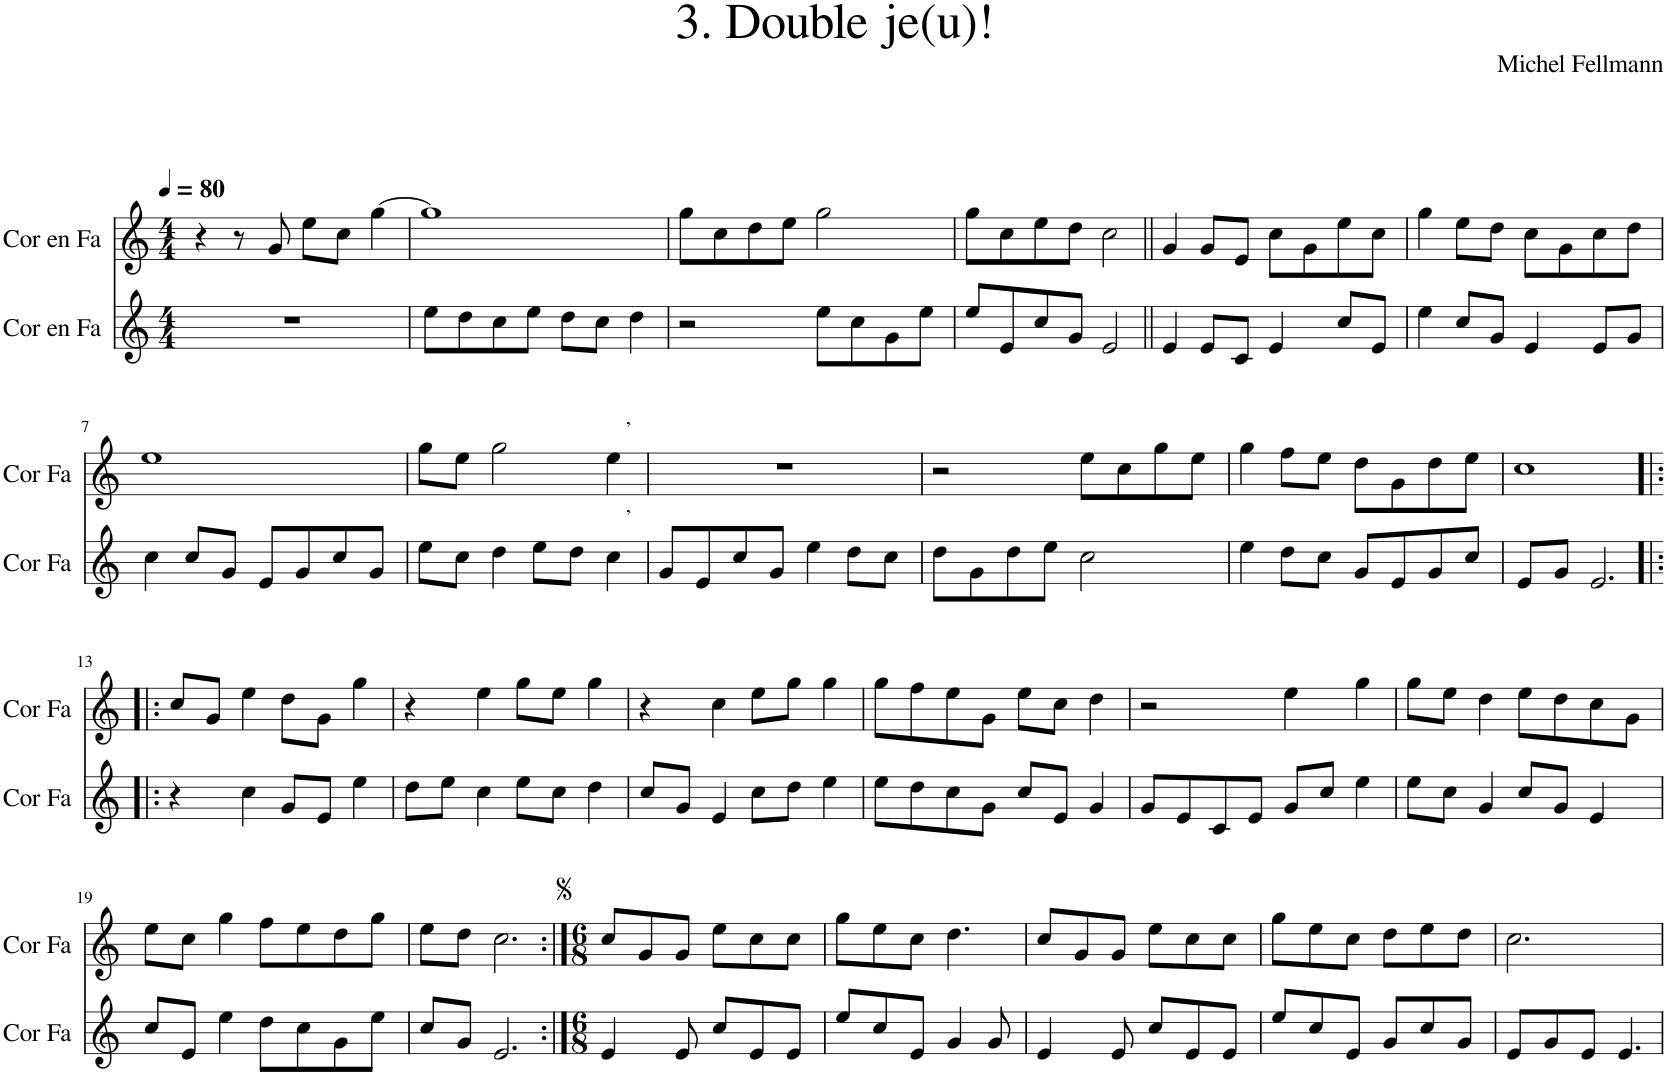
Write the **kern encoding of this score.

**kern	**kern
*part2	*part1
*staff2	*staff1
*I"Cor en Fa	*I"Cor en Fa
*I'Cor Fa	*I'Cor Fa
*clefG2	*clefG2
*Trd4c7	*Trd4c7
*k[]	*k[]
*M4/4	*M4/4
*MM80	*MM80
=1	=1
1r	4r
.	8r
.	8g/
.	8ee\L
.	8cc\J
.	[4gg\
=2	=2
8ee\L	1gg]
8dd\	.
8cc\	.
8ee\J	.
8dd\L	.
8cc\J	.
4dd\	.
=3	=3
2r	8gg\L
.	8cc\
.	8dd\
.	8ee\J
8ee\L	2gg\
8cc\	.
8g\	.
8ee\J	.
=4	=4
8ee/L	8gg\L
8e/	8cc\
8cc/	8ee\
8g/J	8dd\J
2e/	2cc\
=5||	=5||
4e/	4g/
8e/L	8g/L
8c/J	8e/J
4e/	8cc\L
.	8g\
8cc/L	8ee\
8e/J	8cc\J
=6	=6
4ee\	4gg\
8cc/L	8ee\L
8g/J	8dd\J
4e/	8cc\L
.	8g\
8e/L	8cc\
8g/J	8dd\J
!!LO:LB:g=z
=7	=7
4cc\	1ee
8cc/L	.
8g/J	.
8e/L	.
8g/	.
8cc/	.
8g/J	.
=8	=8
8ee\L	8gg\L
8cc\J	8ee\J
4dd\	2gg\
8ee\L	.
8dd\J	.
!	!LO:TX:a:t=,
!LO:TX:a:t=,	!
4cc\	4ee\
=9	=9
8g/L	1r
8e/	.
8cc/	.
8g/J	.
4ee\	.
8dd\L	.
8cc\J	.
=10	=10
8dd\L	2r
8g\	.
8dd\	.
8ee\J	.
2cc\	8ee\L
.	8cc\
.	8gg\
.	8ee\J
=11	=11
4ee\	4gg\
8dd\L	8ff\L
8cc\J	8ee\J
8g/L	8dd\L
8e/	8g\
8g/	8dd\
8cc/J	8ee\J
=12	=12
8e/L	1cc
8g/J	.
2.e/	.
!!LO:LB:g=z
=13!|:	=13!|:
4r	8cc/L
.	8g/J
4cc\	4ee\
8g/L	8dd\L
8e/J	8g\J
4ee\	4gg\
=14	=14
8dd\L	4r
8ee\J	.
4cc\	4ee\
8ee\L	8gg\L
8cc\J	8ee\J
4dd\	4gg\
=15	=15
8cc/L	4r
8g/J	.
4e/	4cc\
8cc\L	8ee\L
8dd\J	8gg\J
4ee\	4gg\
=16	=16
8ee\L	8gg\L
8dd\	8ff\
8cc\	8ee\
8g\J	8g\J
8cc/L	8ee\L
8e/J	8cc\J
4g/	4dd\
=17	=17
8g/L	2r
8e/	.
8c/	.
8e/J	.
8g/L	4ee\
8cc/J	.
4ee\	4gg\
=18	=18
8ee\L	8gg\L
8cc\J	8ee\J
4g/	4dd\
8cc/L	8ee\L
8g/J	8dd\
4e/	8cc\
.	8g\J
!!LO:LB:g=z
=19	=19
8cc/L	8ee\L
8e/J	8cc\J
4ee\	4gg\
8dd\L	8ff\L
8cc\	8ee\
8g\	8dd\
8ee\J	8gg\J
=20	=20
8cc/L	8ee\L
8g/J	8dd\J
2.e/	2.cc\
=21:|!	=21:|!
*M6/8	*M6/8
4e/	8cc/L
.	8g/
8e/	8g/J
8cc/L	8ee\L
8e/	8cc\
8e/J	8cc\J
=22	=22
8ee/L	8gg\L
8cc/	8ee\
8e/J	8cc\J
4g/	4.dd\
8g/	.
=23	=23
4e/	8cc/L
.	8g/
8e/	8g/J
8cc/L	8ee\L
8e/	8cc\
8e/J	8cc\J
=24	=24
8ee/L	8gg\L
8cc/	8ee\
8e/J	8cc\J
8g/L	8dd\L
8cc/	8ee\
8g/J	8dd\J
=25	=25
8e/L	2.cc\
8g/	.
8e/J	.
4.e/	.
=	=
*-	*-
